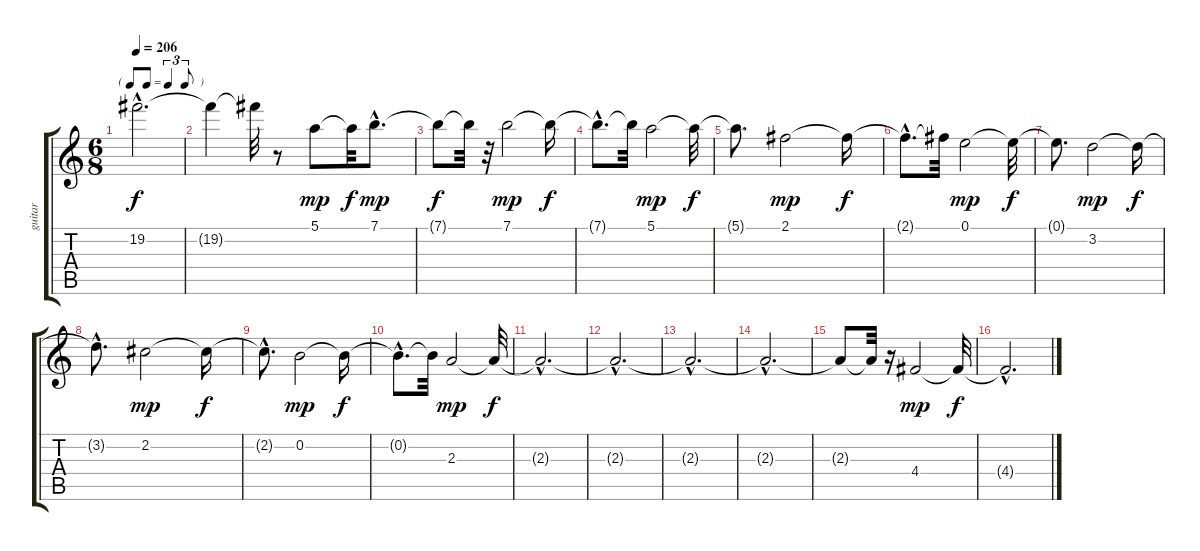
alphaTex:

\track ("guitar" "guitar") {instrument distortionguitar}
\staff {score tabs}
\tuning (E4 B3 G3 D3 A2 E2) {hide}
\ts (6 8)
\tf triplet8th
\tempo 206
\clef g2
\ks c
19.2{hac t}.2{d dy f} |
19.2{t}.4 19.2{t}.32 r.8 5.1.8{dy mp} 5.1{t}.32{dy f} 7.1{hac}.8{d dy mp} |
7.1{t}.8{dy f} 7.1{t}.32 r.32 7.1.2{dy mp} 7.1{t}.16{dy f} |
7.1{hac t}.8{d} 7.1{t}.32 5.1.2{dy mp} 5.1{t}.32{dy f} |
5.1{t}.8{d} 2.1.2{dy mp} 2.1{t}.16{dy f} |
2.1{hac t}.8{d} 2.1{t}.32 0.1.2{dy mp} 0.1{t}.32{dy f} |
0.1{t}.8{d} 3.2.2{dy mp} 3.2{t}.16{dy f} |
3.2{hac t}.8{d} 2.2.2{dy mp} 2.2{t}.16{dy f} |
2.2{hac t}.8{d} 0.2.2{dy mp} 0.2{t}.16{dy f} |
0.2{hac t}.8{d} 0.2{t}.32 2.3.2{dy mp} 2.3{t}.32{dy f} |
2.3{hac t}.2{d} |
2.3{hac t}.2{d} |
2.3{hac t}.2{d} |
2.3{hac t}.2{d} |
2.3{t}.8 2.3{t}.32 r.16 4.4.2{dy mp} 4.4{t}.32{dy f} |
4.4{hac t}.2{d}
